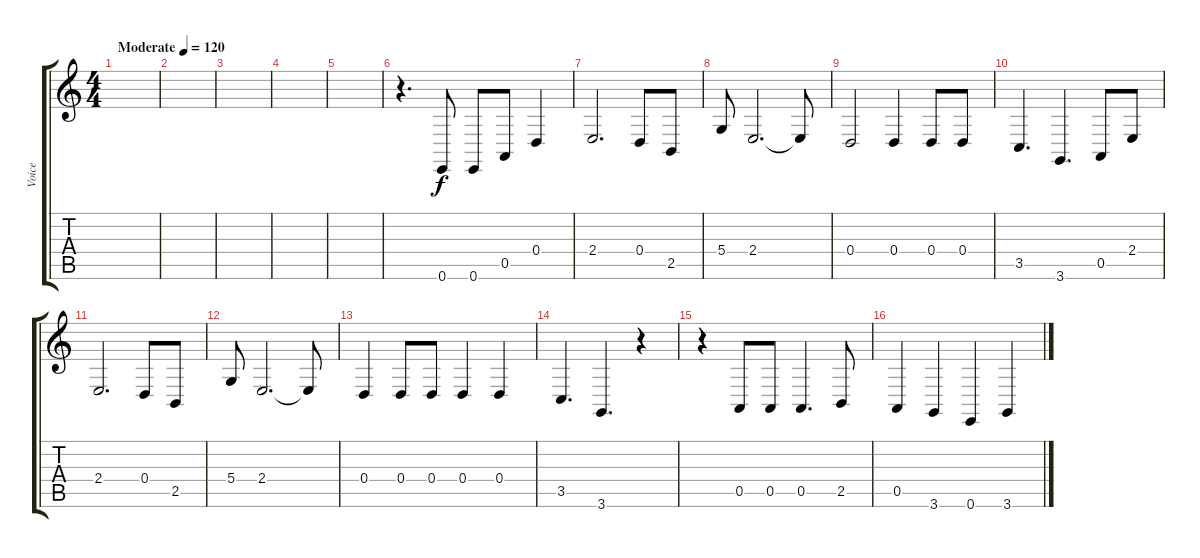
\track ("Voice" "Voice") {instrument tenorsax}
\staff {score tabs}
\tuning (E4 B3 G3 D3 A2 E2) {hide}
\ts (4 4)
\tempo (120 "Moderate")
\clef g2
\ks c
|
|
|
|
|
r.4{d} 0.6.8 0.6.8 0.5.8 0.4.4 |
2.4.2{d} 0.4.8 2.5.8 |
5.4.8 2.4.2{d} 2.4{t}.8 |
0.4.2 0.4.4 0.4.8 0.4.8 |
3.5.4{d} 3.6.4{d} 0.5.8 2.4.8 |
2.4.2{d} 0.4.8 2.5.8 |
5.4.8 2.4.2{d} 2.4{t}.8 |
0.4.4 0.4.8 0.4.8 0.4.4 0.4.4 |
3.5.4{d} 3.6.4{d} r.4 |
r.4 0.5.8 0.5.8 0.5.4{d} 2.5.8 |
0.5.4 3.6.4 0.6.4 3.6.4
